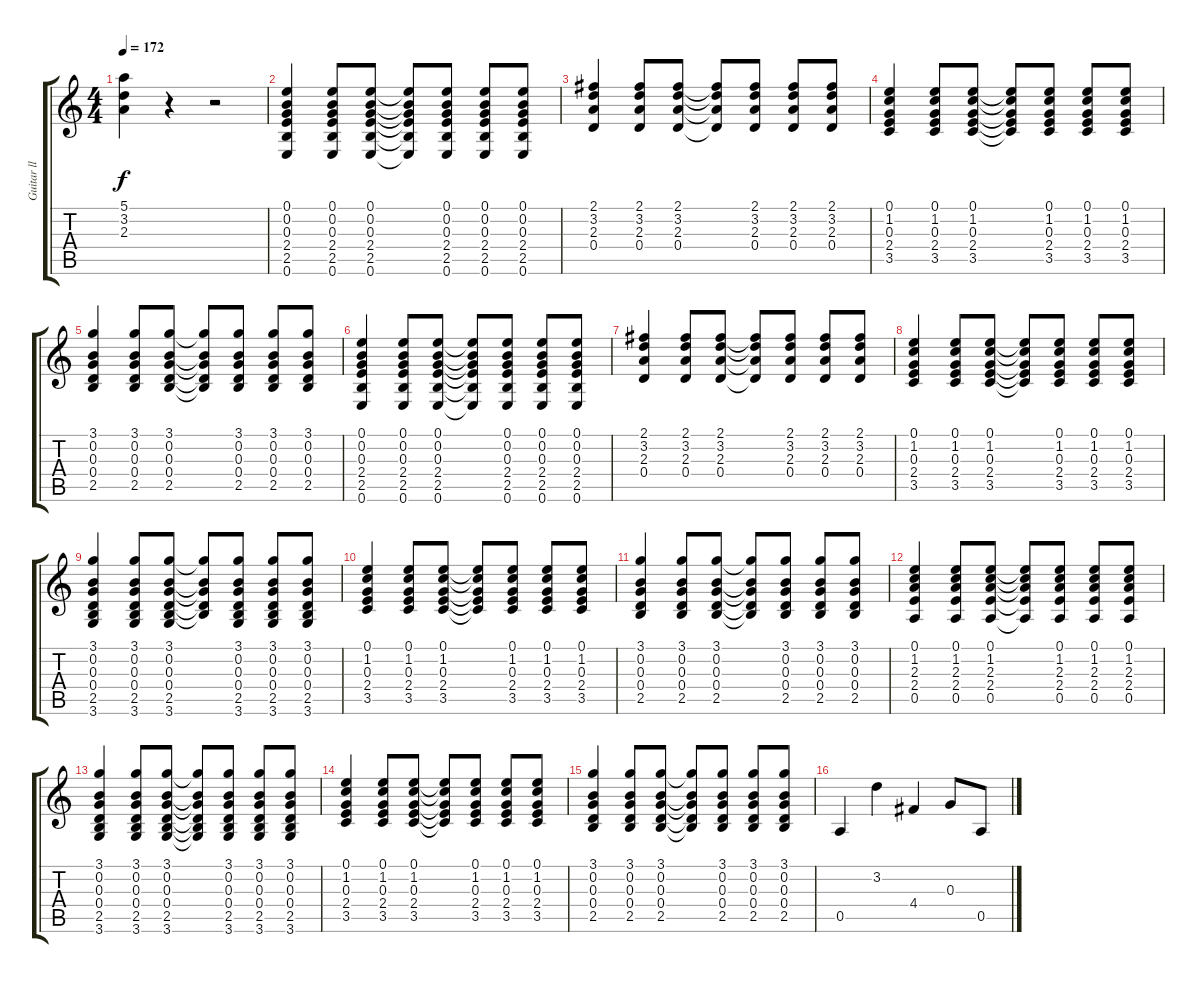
\track ("Guitar ll" "Guitar ll") {instrument acousticguitarsteel}
\staff {score tabs}
\tuning (E4 B3 G3 D3 A2 E2) {hide}
\ts (4 4)
\tempo 172
\clef g2
\ks c
(5.1 3.2 2.3).4{dy f} r.4 r.2 |
(0.1 0.2 0.3 2.4 2.5 0.6).4 (0.1 0.2 0.3 2.4 2.5 0.6).8 (0.1 0.2 0.3 2.4 2.5 0.6).8 (0.1{t} 0.2{t} 0.3{t} 2.4{t} 2.5{t} 0.6{t}).8 (0.1 0.2 0.3 2.4 2.5 0.6).8 (0.1 0.2 0.3 2.4 2.5 0.6).8 (0.1 0.2 0.3 2.4 2.5 0.6).8 |
(2.1 3.2 2.3 0.4).4 (2.1 3.2 2.3 0.4).8 (2.1 3.2 2.3 0.4).8 (2.1{t} 3.2{t} 2.3{t} 0.4{t}).8 (2.1 3.2 2.3 0.4).8 (2.1 3.2 2.3 0.4).8 (2.1 3.2 2.3 0.4).8 |
(0.1 1.2 0.3 2.4 3.5).4 (0.1 1.2 0.3 2.4 3.5).8 (0.1 1.2 0.3 2.4 3.5).8 (0.1{t} 1.2{t} 0.3{t} 2.4{t} 3.5{t}).8 (0.1 1.2 0.3 2.4 3.5).8 (0.1 1.2 0.3 2.4 3.5).8 (0.1 1.2 0.3 2.4 3.5).8 |
(3.1 0.2 0.3 0.4 2.5).4 (3.1 0.2 0.3 0.4 2.5).8 (3.1 0.2 0.3 0.4 2.5).8 (3.1{t} 0.2{t} 0.3{t} 0.4{t} 2.5{t}).8 (3.1 0.2 0.3 0.4 2.5).8 (3.1 0.2 0.3 0.4 2.5).8 (3.1 0.2 0.3 0.4 2.5).8 |
(0.1 0.2 0.3 2.4 2.5 0.6).4 (0.1 0.2 0.3 2.4 2.5 0.6).8 (0.1 0.2 0.3 2.4 2.5 0.6).8 (0.1{t} 0.2{t} 0.3{t} 2.4{t} 2.5{t} 0.6{t}).8 (0.1 0.2 0.3 2.4 2.5 0.6).8 (0.1 0.2 0.3 2.4 2.5 0.6).8 (0.1 0.2 0.3 2.4 2.5 0.6).8 |
(2.1 3.2 2.3 0.4).4 (2.1 3.2 2.3 0.4).8 (2.1 3.2 2.3 0.4).8 (2.1{t} 3.2{t} 2.3{t} 0.4{t}).8 (2.1 3.2 2.3 0.4).8 (2.1 3.2 2.3 0.4).8 (2.1 3.2 2.3 0.4).8 |
(0.1 1.2 0.3 2.4 3.5).4 (0.1 1.2 0.3 2.4 3.5).8 (0.1 1.2 0.3 2.4 3.5).8 (0.1{t} 1.2{t} 0.3{t} 2.4{t} 3.5{t}).8 (0.1 1.2 0.3 2.4 3.5).8 (0.1 1.2 0.3 2.4 3.5).8 (0.1 1.2 0.3 2.4 3.5).8 |
(3.1 0.2 0.3 0.4 2.5 3.6).4 (3.1 0.2 0.3 0.4 2.5 3.6).8 (3.1 0.2 0.3 0.4 2.5 3.6).8 (3.1{t} 0.2{t} 0.3{t} 0.4{t} 2.5{t}).8 (3.1 0.2 0.3 0.4 2.5 3.6).8 (3.1 0.2 0.3 0.4 2.5 3.6).8 (3.1 0.2 0.3 0.4 2.5 3.6).8 |
(0.1 1.2 0.3 2.4 3.5).4 (0.1 1.2 0.3 2.4 3.5).8 (0.1 1.2 0.3 2.4 3.5).8 (0.1{t} 1.2{t} 0.3{t} 2.4{t} 3.5{t}).8 (0.1 1.2 0.3 2.4 3.5).8 (0.1 1.2 0.3 2.4 3.5).8 (0.1 1.2 0.3 2.4 3.5).8 |
(3.1 0.2 0.3 0.4 2.5).4 (3.1 0.2 0.3 0.4 2.5).8 (3.1 0.2 0.3 0.4 2.5).8 (3.1{t} 0.2{t} 0.3{t} 0.4{t} 2.5{t}).8 (3.1 0.2 0.3 0.4 2.5).8 (3.1 0.2 0.3 0.4 2.5).8 (3.1 0.2 0.3 0.4 2.5).8 |
(0.1 1.2 2.3 2.4 0.5).4 (0.1 1.2 2.3 2.4 0.5).8 (0.1 1.2 2.3 2.4 0.5).8 (0.1{t} 1.2{t} 2.3{t} 2.4{t} 0.5{t}).8 (0.1 1.2 2.3 2.4 0.5).8 (0.1 1.2 2.3 2.4 0.5).8 (0.1 1.2 2.3 2.4 0.5).8 |
(3.1 0.2 0.3 0.4 2.5 3.6).4 (3.1 0.2 0.3 0.4 2.5 3.6).8 (3.1 0.2 0.3 0.4 2.5 3.6).8 (3.1{t} 0.2{t} 0.3{t} 0.4{t} 2.5{t} 3.6{t}).8 (3.1 0.2 0.3 0.4 2.5 3.6).8 (3.1 0.2 0.3 0.4 2.5 3.6).8 (3.1 0.2 0.3 0.4 2.5 3.6).8 |
(0.1 1.2 0.3 2.4 3.5).4 (0.1 1.2 0.3 2.4 3.5).8 (0.1 1.2 0.3 2.4 3.5).8 (0.1{t} 1.2{t} 0.3{t} 2.4{t} 3.5{t}).8 (0.1 1.2 0.3 2.4 3.5).8 (0.1 1.2 0.3 2.4 3.5).8 (0.1 1.2 0.3 2.4 3.5).8 |
(3.1 0.2 0.3 0.4 2.5).4 (3.1 0.2 0.3 0.4 2.5).8 (3.1 0.2 0.3 0.4 2.5).8 (3.1{t} 0.2{t} 0.3{t} 0.4{t} 2.5{t}).8 (3.1 0.2 0.3 0.4 2.5).8 (3.1 0.2 0.3 0.4 2.5).8 (3.1 0.2 0.3 0.4 2.5).8 |
0.5.4 3.2.4 4.4.4 0.3.8 0.5.8
